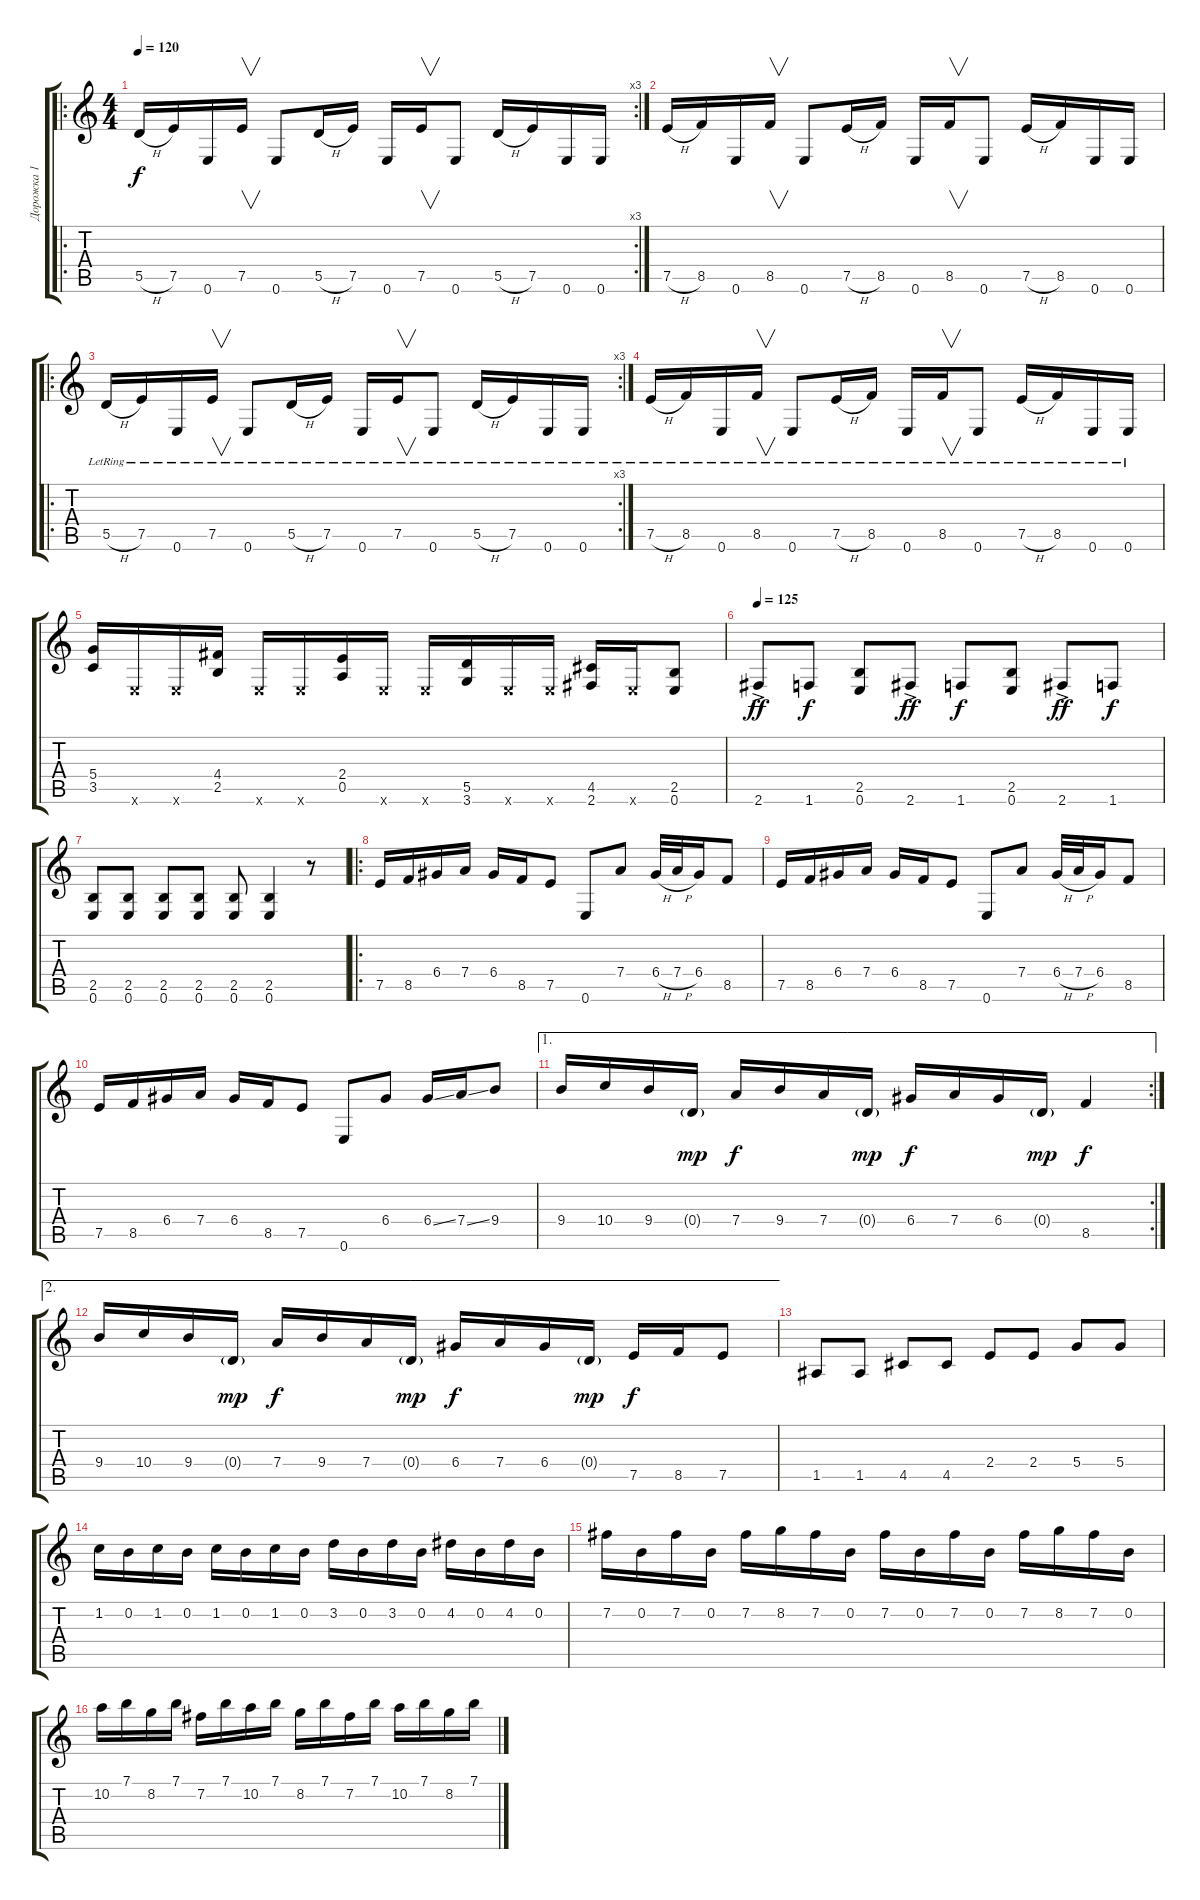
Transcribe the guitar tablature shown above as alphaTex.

\track ("Дорожка 1" "Дорожка 1") {instrument acousticguitarsteel}
\staff {score tabs}
\tuning (E4 B3 G3 D3 A2 E2) {hide}
\ro
\rc 3
\ts (4 4)
\tempo 120
\clef g2
\ks c
5.5{h}.16{dy f} 7.5.16 0.6.16 7.5.16{v} 0.6.8 5.5{h}.16 7.5.16 0.6.16 7.5.16{v} 0.6.8 5.5{h}.16 7.5.16 0.6.16 0.6.16 |
7.5{h}.16 8.5.16 0.6.16 8.5.16{v} 0.6.8 7.5{h}.16 8.5.16 0.6.16 8.5.16{v} 0.6.8 7.5{h}.16 8.5.16 0.6.16 0.6.16 |
\ro
\rc 3
5.5{h lr}.16 7.5{lr}.16 0.6{lr}.16 7.5{lr}.16{v} 0.6{lr}.8 5.5{h lr}.16 7.5{lr}.16 0.6{lr}.16 7.5{lr}.16{v} 0.6{lr}.8 5.5{h lr}.16 7.5{lr}.16 0.6{lr}.16 0.6{lr}.16 |
7.5{h lr}.16 8.5{lr}.16 0.6{lr}.16 8.5{lr}.16{v} 0.6{lr}.8 7.5{h lr}.16 8.5{lr}.16 0.6{lr}.16 8.5{lr}.16{v} 0.6{lr}.8 7.5{h lr}.16 8.5{lr}.16 0.6{lr}.16 0.6{lr}.16 |
(5.4 3.5).16 0.6{x}.16 0.6{x}.16 (4.4 2.5).16 0.6{x}.16 0.6{x}.16 (2.4 0.5).16 0.6{x}.16 0.6{x}.16 (5.5 3.6).16 0.6{x}.16 0.6{x}.16 (4.5 2.6).16 0.6{x}.16 (2.5 0.6).8 |
\tempo 125
2.6{ac}.8{dy ff} 1.6.8{dy f} (2.5 0.6).8 2.6{ac}.8{dy ff} 1.6.8{dy f} (2.5 0.6).8 2.6{ac}.8{dy ff} 1.6.8{dy f} |
(2.5 0.6).8 (2.5 0.6).8 (2.5 0.6).8 (2.5 0.6).8 (2.5 0.6).8 (2.5 0.6).4 r.8 |
\ro
7.5.16 8.5.16 6.4.16 7.4.16 6.4.16 8.5.16 7.5.8 0.6.8 7.4.8 6.4{h}.32 7.4{h}.32 6.4.16 8.5.8 |
7.5.16 8.5.16 6.4.16 7.4.16 6.4.16 8.5.16 7.5.8 0.6.8 7.4.8 6.4{h}.32 7.4{h}.32 6.4.16 8.5.8 |
7.5.16 8.5.16 6.4.16 7.4.16 6.4.16 8.5.16 7.5.8 0.6.8 6.4.8 6.4{ss}.16 7.4{ss}.16 9.4.8 |
\ae 1
\rc 2
9.4.16 10.4.16 9.4.16 0.4{g}.16{dy mp} 7.4.16{dy f} 9.4.16 7.4.16 0.4{g}.16{dy mp} 6.4.16{dy f} 7.4.16 6.4.16 0.4{g}.16{dy mp} 8.5.4{dy f} |
\ae 2
9.4.16 10.4.16 9.4.16 0.4{g}.16{dy mp} 7.4.16{dy f} 9.4.16 7.4.16 0.4{g}.16{dy mp} 6.4.16{dy f} 7.4.16 6.4.16 0.4{g}.16{dy mp} 7.5.16{dy f} 8.5.16 7.5.8 |
1.5.8 1.5.8 4.5.8 4.5.8 2.4.8 2.4.8 5.4.8 5.4.8 |
1.2.16 0.2.16 1.2.16 0.2.16 1.2.16 0.2.16 1.2.16 0.2.16 3.2.16 0.2.16 3.2.16 0.2.16 4.2.16 0.2.16 4.2.16 0.2.16 |
7.2.16 0.2.16 7.2.16 0.2.16 7.2.16 8.2.16 7.2.16 0.2.16 7.2.16 0.2.16 7.2.16 0.2.16 7.2.16 8.2.16 7.2.16 0.2.16 |
10.2.16 7.1.16 8.2.16 7.1.16 7.2.16 7.1.16 10.2.16 7.1.16 8.2.16 7.1.16 7.2.16 7.1.16 10.2.16 7.1.16 8.2.16 7.1.16
